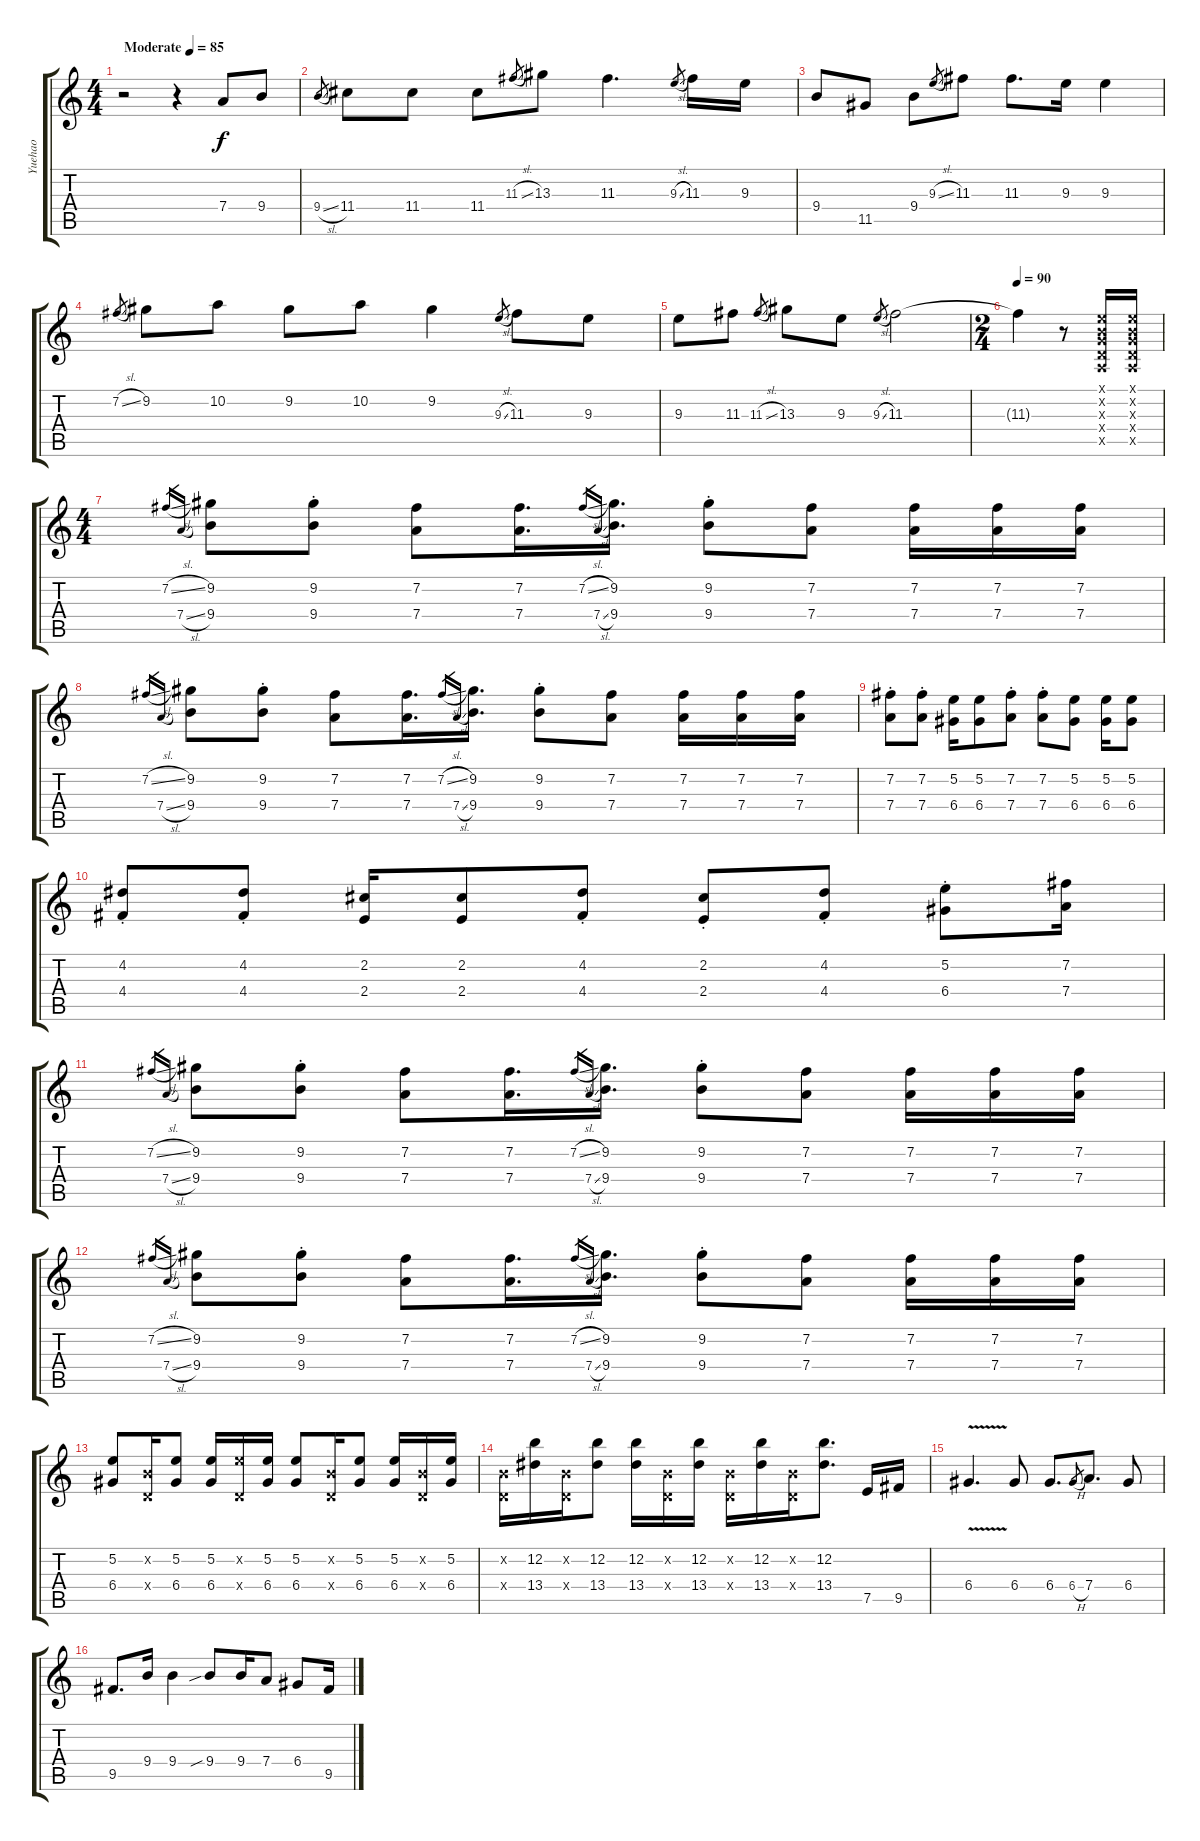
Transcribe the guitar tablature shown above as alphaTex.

\track ("Yuehao" "Yuehao") {instrument acousticguitarsteel}
\staff {score tabs}
\tuning (E4 B3 G3 D3 A2 E2) {hide}
\ts (4 4)
\tempo (85 "Moderate")
\clef g2
\ks c
r.2{dy f instrument acousticguitarsteel} r.4 7.4.8 9.4.8 |
9.4{sl}.8{gr} 11.4.8 11.4.8 11.4.8 11.3{sl}.8{gr} 13.3.8 11.3.4{d} 9.3{sl}.8{gr} 11.3.16 9.3.16 |
9.4.8 11.5.8 9.4.8 9.3{sl}.8{gr} 11.3.8 11.3.8{d} 9.3.16 9.3.4 |
7.2{sl}.8{gr} 9.2.8 10.2.8 9.2.8 10.2.8 9.2.4 9.3{sl}.8{gr} 11.3.8 9.3.8 |
9.3.8 11.3.8 11.3{sl}.8{gr} 13.3.8 9.3.8 9.3{sl}.8{gr} 11.3.2 |
\ts (2 4)
\tempo 90
11.3{t}.4 r.8 (0.1{x} 0.2{x} 0.3{x} 0.4{x} 0.5{x}).16 (0.1{x} 0.2{x} 0.3{x} 0.4{x} 0.5{x}).16 |
\ts (4 4)
7.2{sl}.16{gr} 7.4{sl}.16{gr} (9.2 9.4).8 (9.2{st} 9.4{st}).8 (7.2 7.4).8 (7.2 7.4).16{d} 7.2{sl}.16{gr} 7.4{sl}.16{gr} (9.2 9.4).16{d} (9.2{st} 9.4{st}).8 (7.2 7.4).8 (7.2 7.4).16 (7.2 7.4).16 (7.2 7.4).16 |
7.2{sl}.16{gr} 7.4{sl}.16{gr} (9.2 9.4).8 (9.2{st} 9.4{st}).8 (7.2 7.4).8 (7.2 7.4).16{d} 7.2{sl}.16{gr} 7.4{sl}.16{gr} (9.2 9.4).16{d} (9.2{st} 9.4{st}).8 (7.2 7.4).8 (7.2 7.4).16 (7.2 7.4).16 (7.2 7.4).16 |
(7.2{st} 7.4{st}).8 (7.2{st} 7.4{st}).8 (5.2 6.4).16 (5.2 6.4).8 (7.2{st} 7.4{st}).8 (7.2{st} 7.4{st}).8 (5.2 6.4).8 (5.2 6.4).16 (5.2 6.4).8 |
(4.2{st} 4.4{st}).8 (4.2{st} 4.4{st}).8 (2.2 2.4).16 (2.2 2.4).8 (4.2{st} 4.4{st}).8 (2.2{st} 2.4{st}).8 (4.2{st} 4.4{st}).8 (5.2{st} 6.4{st}).8 (7.2 7.4).16 |
7.2{sl}.16{gr} 7.4{sl}.16{gr} (9.2 9.4).8 (9.2{st} 9.4{st}).8 (7.2 7.4).8 (7.2 7.4).16{d} 7.2{sl}.16{gr} 7.4{sl}.16{gr} (9.2 9.4).16{d} (9.2{st} 9.4{st}).8 (7.2 7.4).8 (7.2 7.4).16 (7.2 7.4).16 (7.2 7.4).16 |
7.2{sl}.16{gr} 7.4{sl}.16{gr} (9.2 9.4).8 (9.2{st} 9.4{st}).8 (7.2 7.4).8 (7.2 7.4).16{d} 7.2{sl}.16{gr} 7.4{sl}.16{gr} (9.2 9.4).16{d} (9.2{st} 9.4{st}).8 (7.2 7.4).8 (7.2 7.4).16 (7.2 7.4).16 (7.2 7.4).16 |
(5.2 6.4).8 (0.2{x} 0.4{x}).16 (5.2 6.4).8 (5.2 6.4).16 (5.2{x} 0.4{x}).16 (5.2 6.4).16 (5.2 6.4).8 (0.2{x} 0.4{x}).16 (5.2 6.4).8 (5.2 6.4).16 (0.2{x} 0.4{x}).16 (5.2 6.4).16 |
(0.2{x} 0.4{x}).16 (12.2 13.4).16 (0.2{x} 0.4{x}).16 (12.2 13.4).8 (12.2 13.4).16 (0.2{x} 0.4{x}).16 (12.2 13.4).16 (0.2{x} 0.4{x}).16 (12.2 13.4).16 (0.2{x} 0.4{x}).16 (12.2 13.4).8{d} 7.5.16 9.5.16 |
6.4{v}.4{d} 6.4.8 6.4.8{d} 6.4{h}.8{gr} 7.4.8{d} 6.4.8 |
9.5.8{d} 9.4.16 9.4.4 9.4{sib}.8 9.4.16 7.4.8 6.4.8 9.5.16
